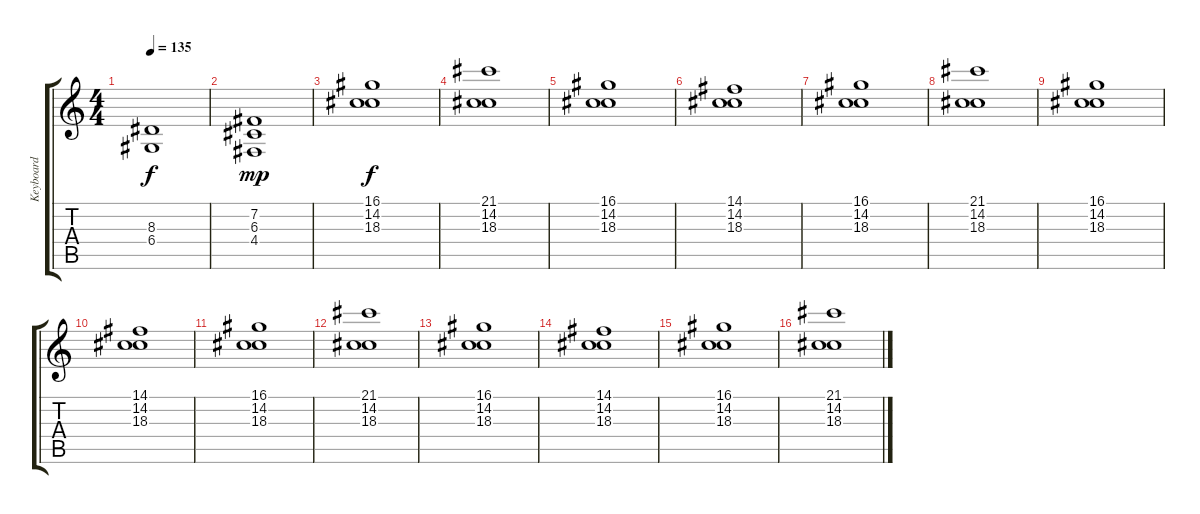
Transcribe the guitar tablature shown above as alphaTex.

\track ("Keyboard" "Keyboard") {instrument stringensemble1}
\staff {score tabs}
\tuning (E4 B3 G3 D3 A2 E2) {hide}
\ts (4 4)
\tempo 135
\clef g2
\ks c
(8.3 6.4).1{dy f} |
(7.2 6.3 4.4).1{dy mp} |
(16.1 14.2 18.3).1{dy f} |
(21.1 14.2 18.3).1 |
(16.1 14.2 18.3).1 |
(14.1 14.2 18.3).1 |
(16.1 14.2 18.3).1 |
(21.1 14.2 18.3).1 |
(16.1 14.2 18.3).1 |
(14.1 14.2 18.3).1 |
(16.1 14.2 18.3).1 |
(21.1 14.2 18.3).1 |
(16.1 14.2 18.3).1 |
(14.1 14.2 18.3).1 |
(16.1 14.2 18.3).1 |
(21.1 14.2 18.3).1
